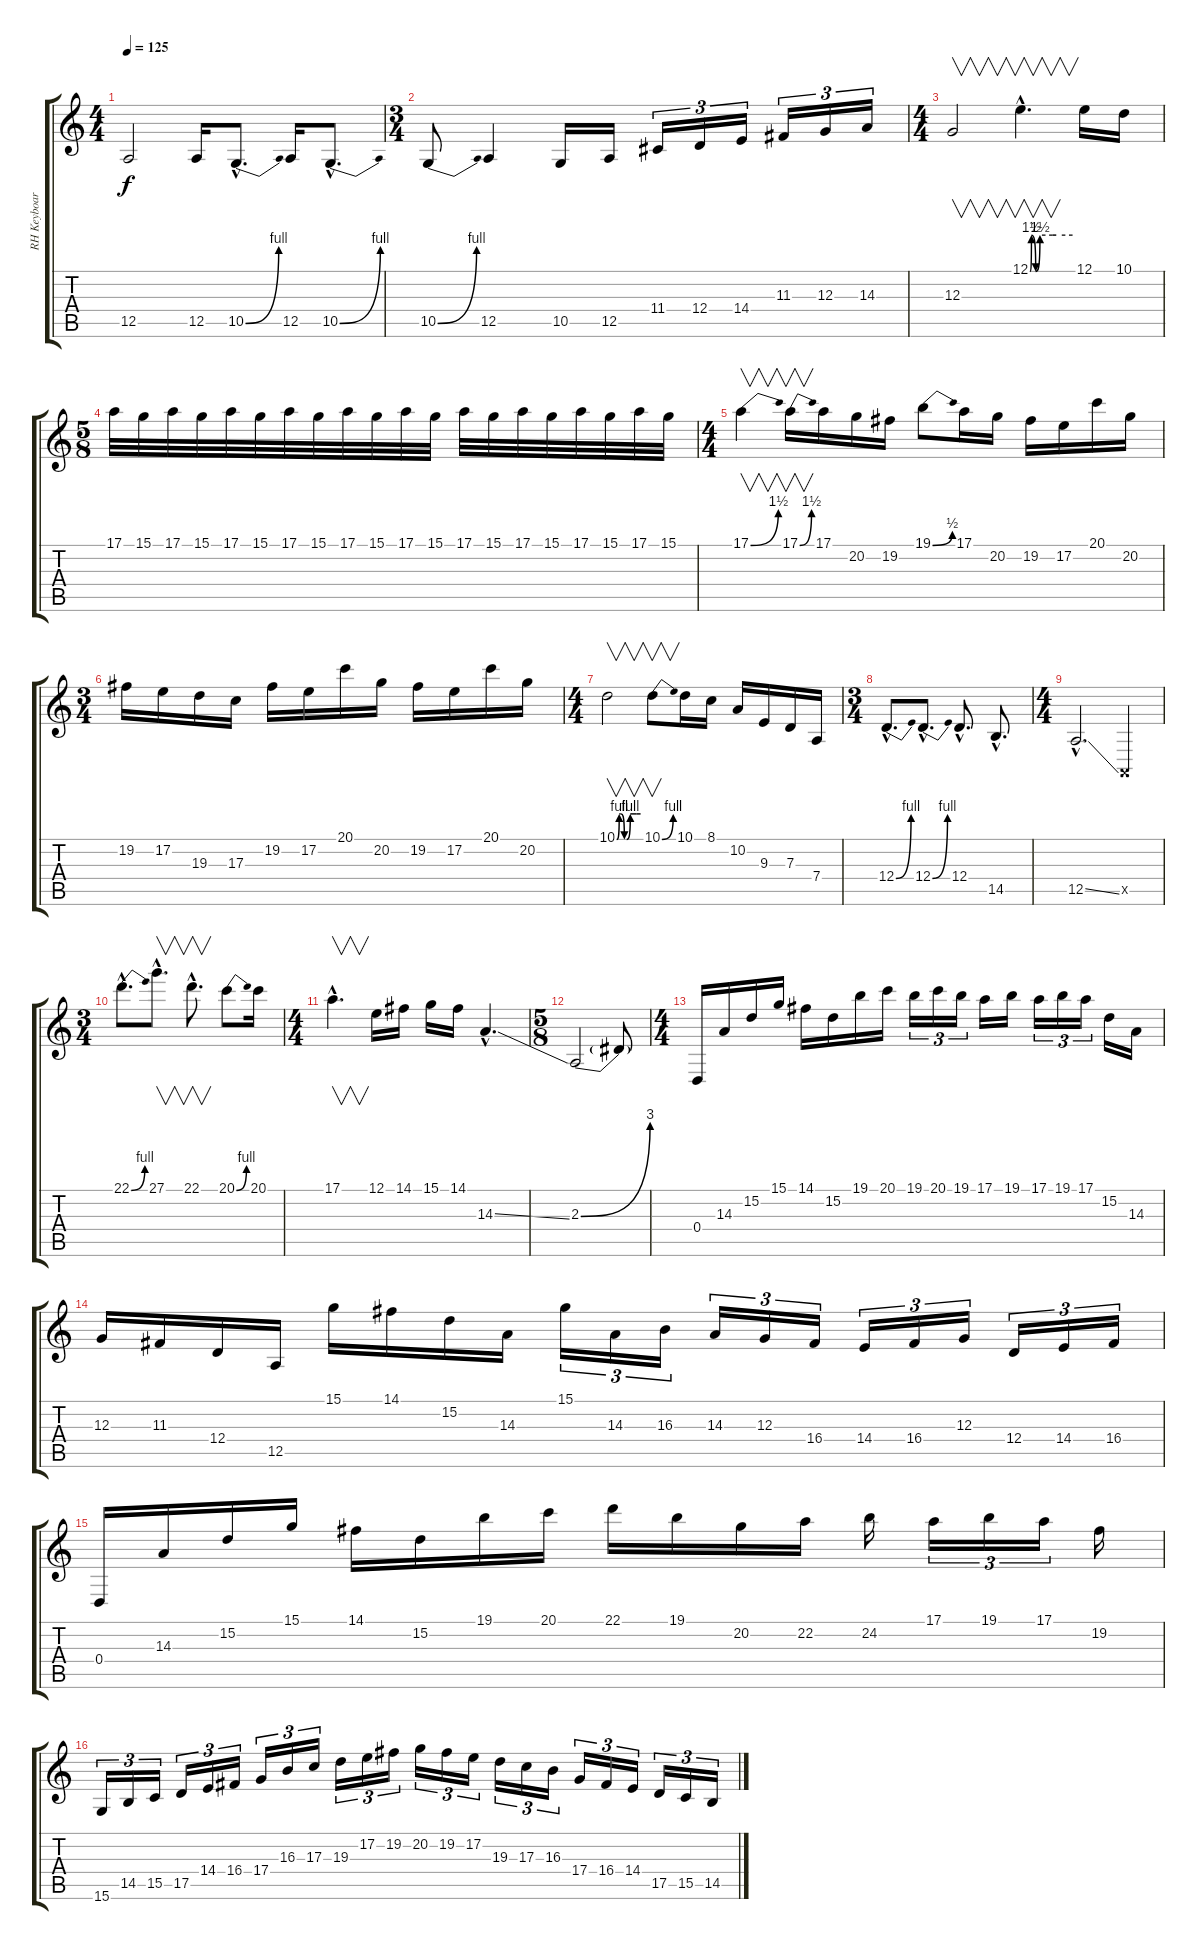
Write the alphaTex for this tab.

\track ("RH Keyboard" "RH Keyboar") {instrument acousticgrandpiano}
\staff {score tabs}
\tuning (E4 B3 G3 D3 A2 E2) {hide}
\ts (4 4)
\tempo 125
\clef g2
\ks c
12.5.2{dy f} 12.5.16 10.5{be (bend 0 0 60 4) hac}.8{d} 12.5.16 10.5{be (bend 0 0 60 4) hac}.8{d} |
\ts (3 4)
10.5{be (bend 0 0 60 4)}.8 12.5.4 10.5.16 12.5.16 11.4.16{tu (3 2)} 12.4.16{tu (3 2)} 14.4.16{tu (3 2)} 11.3.16{tu (3 2)} 12.3.16{tu (3 2)} 14.3.16{tu (3 2)} |
\ts (4 4)
12.3.2{v} 12.1{be (custom 0 0 2 6 8 0 14 6 32 6 37 6 60 6) hac}.4{v d} 12.1.16 10.1.16 |
\ts (5 8)
17.1.32 15.1.32 17.1.32 15.1.32 17.1.32 15.1.32 17.1.32 15.1.32 17.1.32 15.1.32 17.1.32 15.1.32 17.1.32 15.1.32 17.1.32 15.1.32 17.1.32 15.1.32 17.1.32 15.1.32 |
\ts (4 4)
17.1{be (bend 0 0 60 6)}.4{v} 17.1{be (bend 0 0 60 6)}.16{v} 17.1.16 20.2.16 19.2.16 19.1{be (bend 0 0 60 2)}.8 17.1.16 20.2.16 19.2.16 17.2.16 20.1.16 20.2.16 |
\ts (3 4)
19.2.16 17.2.16 19.3.16 17.3.16 19.2.16 17.2.16 20.1.16 20.2.16 19.2.16 17.2.16 20.1.16 20.2.16 |
\ts (4 4)
10.1{be (custom 0 0 6 4 10 4 19 0 25 0 34 4 50 4 60 4)}.2{v} 10.1{be (bend 0 0 60 4)}.8{v} 10.1.16 8.1.16 10.2.16 9.3.16 7.3.16 7.4.16 |
\ts (3 4)
12.4{be (bend 0 0 60 4) hac}.8{d} 12.4{be (bend 0 0 60 4) hac}.8{d} 12.4{hac}.8{d} 14.5{hac}.8{d} |
\ts (4 4)
12.5{ss hac}.2{d} 0.5{x}.4 |
\ts (3 4)
22.1{be (bend 0 0 60 4) hac}.8{d} 27.1{hac}.8{v d} 22.1{hac}.8{v d} 20.1{be (bend 0 0 60 4)}.8 20.1.16 |
\ts (4 4)
17.1{hac}.4{v d} 12.1.16 14.1.16 15.1.16 14.1.16 14.3{ss hac}.4{d} |
\ts (5 8)
2.3{be (bend 0 0 60 12)}.2 2.3{t}.8 |
\ts (4 4)
0.4.16{volume 12 instrument lead1square} 14.3.16 15.2.16 15.1.16 14.1.16 15.2.16 19.1.16 20.1.16 19.1.16{tu (3 2)} 20.1.16{tu (3 2)} 19.1.16{tu (3 2)} 17.1.16 19.1.16 17.1.16{tu (3 2)} 19.1.16{tu (3 2)} 17.1.16{tu (3 2)} 15.2.16 14.3.16 |
12.3.16 11.3.16 12.4.16 12.5.16 15.1.16 14.1.16 15.2.16 14.3.16 15.1.16{tu (3 2)} 14.3.16{tu (3 2)} 16.3.16{tu (3 2)} 14.3.16{tu (3 2)} 12.3.16{tu (3 2)} 16.4.16{tu (3 2)} 14.4.16{tu (3 2)} 16.4.16{tu (3 2)} 12.3.16{tu (3 2)} 12.4.16{tu (3 2)} 14.4.16{tu (3 2)} 16.4.16{tu (3 2)} |
0.4.16 14.3.16 15.2.16 15.1.16 14.1.16 15.2.16 19.1.16 20.1.16 22.1.16 19.1.16 20.2.16 22.2.16 24.2.16 17.1.16{tu (3 2)} 19.1.16{tu (3 2)} 17.1.16{tu (3 2)} 19.2.16 |
15.6.16{tu (3 2)} 14.5.16{tu (3 2)} 15.5.16{tu (3 2)} 17.5.16{tu (3 2)} 14.4.16{tu (3 2)} 16.4.16{tu (3 2)} 17.4.16{tu (3 2)} 16.3.16{tu (3 2)} 17.3.16{tu (3 2)} 19.3.16{tu (3 2)} 17.2.16{tu (3 2)} 19.2.16{tu (3 2)} 20.2.16{tu (3 2)} 19.2.16{tu (3 2)} 17.2.16{tu (3 2)} 19.3.16{tu (3 2)} 17.3.16{tu (3 2)} 16.3.16{tu (3 2)} 17.4.16{tu (3 2)} 16.4.16{tu (3 2)} 14.4.16{tu (3 2)} 17.5.16{tu (3 2)} 15.5.16{tu (3 2)} 14.5.16{tu (3 2)}
